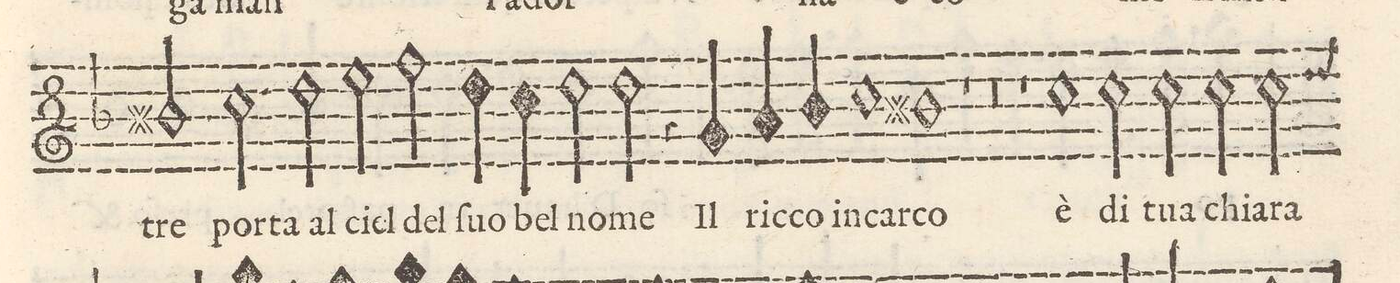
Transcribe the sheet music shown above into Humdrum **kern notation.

**kern	**text
*I"CANTO	*
*clefG2	*
*k[b-]	*
*met(C)	*
*M2/1	*
2bn/	-tre
2cc\	por-
2dd\	-ta al
2ee\	ciel
=20-	=20-
2ff\	del
4dd\	ſuo
4cc\	bel
2dd\	no-
2dd\	-me
=21-	=21-
4r	.
4g/	Il
4a/	ric-
4b-y/	-co in-
1cc	-car-
=22-	=22-
1bn	-co
1r	.
=23-	=23-
0r	.
=24-	=24-
1r	.
1cc	è
=25-	=25-
2cc\	di
2cc\	tua
2cc\	chia-
2cc\	-ra
=26-	=26-
*-	*-
